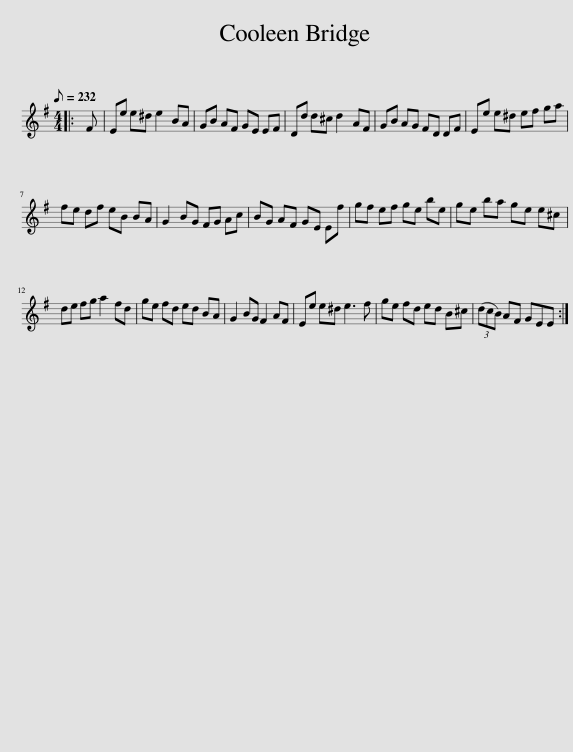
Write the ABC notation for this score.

X:1
L:1/8
Q:1/8=232
M:4/4
I:linebreak $
K:Emin
V:1 treble
V:1
|: F | Ee e^d e2 BA | GB AF GE EF | Dd d^c d2 AF | GB AG FD DF | %5
 Ee e^d ef ga |$ fe df eB BA | G2 BG FG Ac | BG AF GE Ef | gf ef ge be | %10
 ge ba ge e^c |$ de fg a2 fd | ge fd ed BA | G2 BG F2 AF | Ee e^d e3 f | %15
 ge fd ed B^c | (3(dcB) AF GEE :| %17
